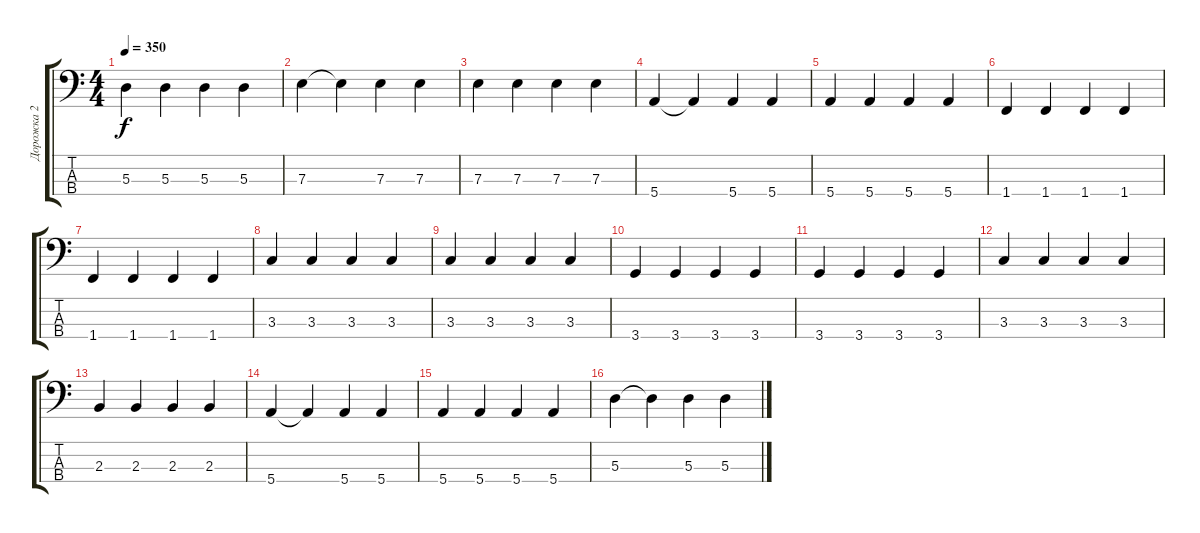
\track ("Дорожка 2" "Дорожка 2") {instrument electricbasspick}
\staff {score tabs}
\tuning (G2 D2 A1 E1) {hide}
\ts (4 4)
\tempo 350
\clef f4
\ks c
5.3.4{dy f} 5.3.4 5.3.4 5.3.4 |
7.3.4 7.3{t}.4 7.3.4 7.3.4 |
7.3.4 7.3.4 7.3.4 7.3.4 |
5.4.4 5.4{t}.4 5.4.4 5.4.4 |
5.4.4 5.4.4 5.4.4 5.4.4 |
1.4.4 1.4.4 1.4.4 1.4.4 |
1.4.4 1.4.4 1.4.4 1.4.4 |
3.3.4 3.3.4 3.3.4 3.3.4 |
3.3.4 3.3.4 3.3.4 3.3.4 |
3.4.4 3.4.4 3.4.4 3.4.4 |
3.4.4 3.4.4 3.4.4 3.4.4 |
3.3.4 3.3.4 3.3.4 3.3.4 |
2.3.4 2.3.4 2.3.4 2.3.4 |
5.4.4 5.4{t}.4 5.4.4 5.4.4 |
5.4.4 5.4.4 5.4.4 5.4.4 |
5.3.4 5.3{t}.4 5.3.4 5.3.4
